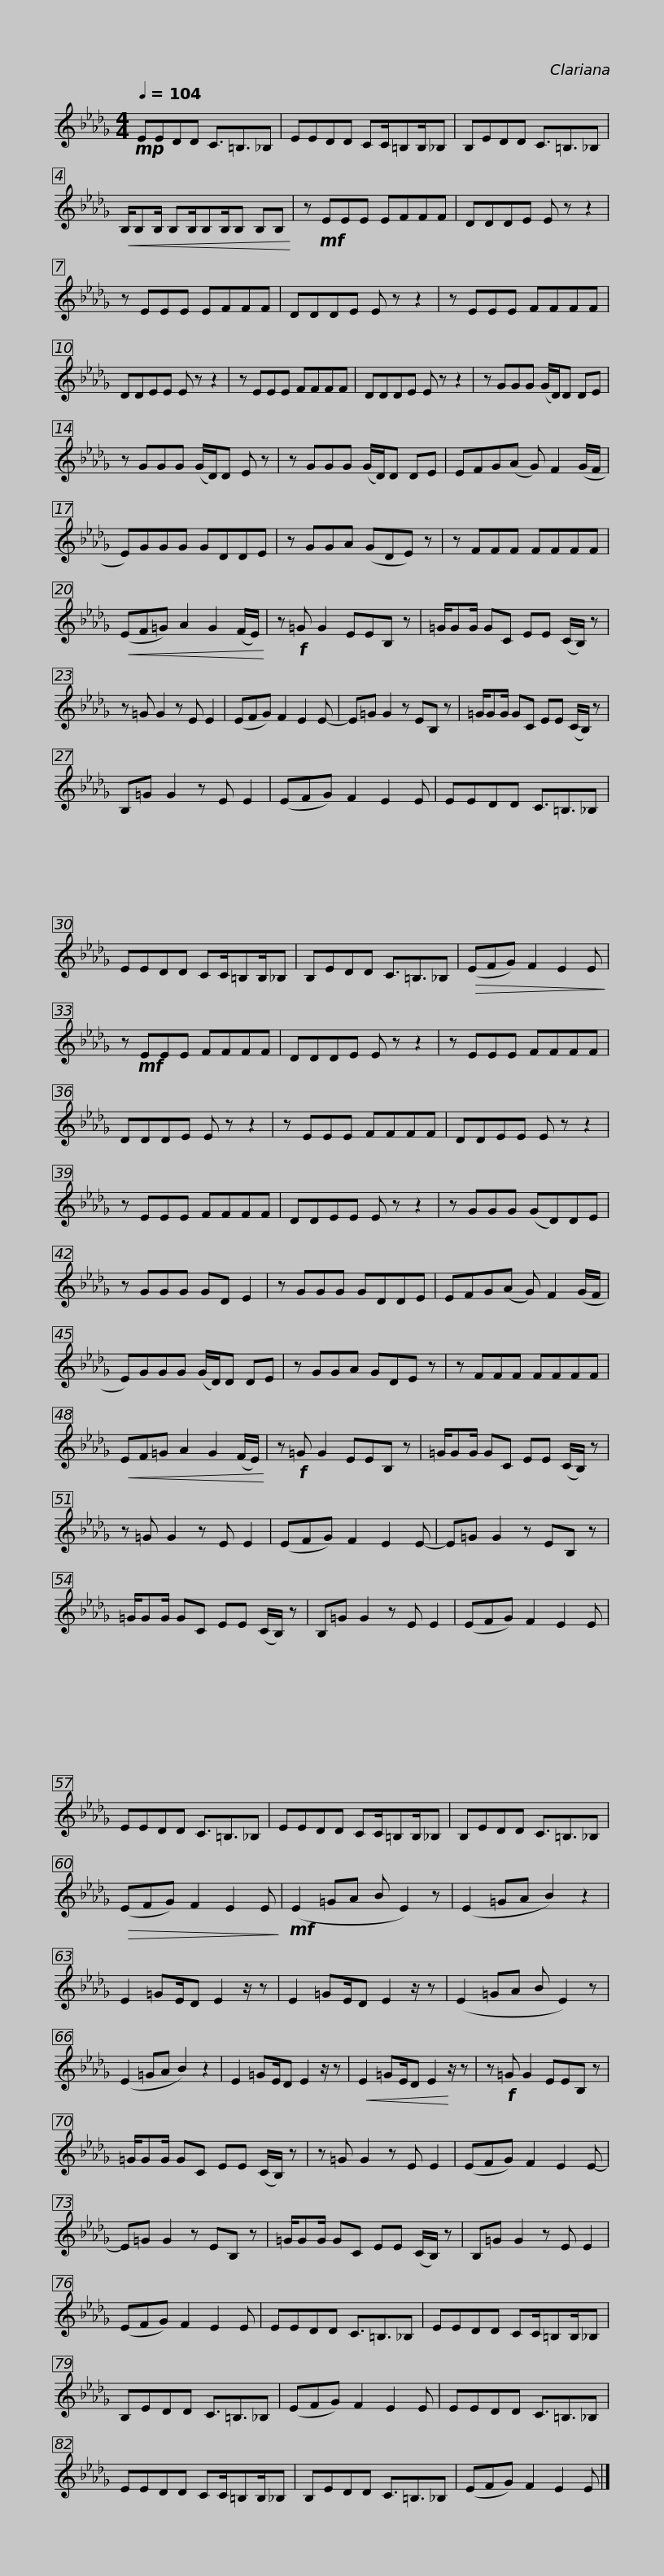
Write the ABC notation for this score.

X:1
L:1/8
Q:1/4=104
M:4/4
I:linebreak $
K:none
V:1 treble transpose=-2
V:1
[K:Db]!mp! EEDD C3/2=B,3/2_B, | EEDD CC/=B,B,/_B, | B,EDD C3/2=B,3/2_B, |$[K:Db]!<(! B,/B,B,/ B,B,/B,B,/B, B,B,!<)! | z!mf! EEE EFFF | %5
 DDDE E z z2 | z EEE EFFF | DDDE E z z2 |$ z EEE FFFF | DDEE E z z2 | %10
 z EEE FFFF | DDDE E z z2 | z GGG (G/D/)D DE |$ z GGG (G/D/)D E z | z GGG (G/D/)D DE | %15
 EFG(A G) F2 (G/F/ | E)GGG GDDE | z GGA (GDE) z |$ z FFF FFFF |!<(! (EF=G) A2 G2 (F/E/)!<)! | %20
 z!f! =G G2 EEB, z | =G/GG/ GC EE (C/B,/) z | z =G G2 z E E2 |$ (EFG) F2 E2 E- | E=G G2 z EB, z | %25
 =G/GG/ GC EE (C/B,/) z | B,=G G2 z E E2 | (EFG) F2 E2 E |$ EEDD C3/2=B,3/2_B, | EEDD CC/=B,B,/_B, | %30
 B,EDD C3/2=B,3/2_B, |!>(! (EFG) F2 E2 E!>)! |$ z!mf! EEE FFFF | DDDE E z z2 | z EEE FFFF | %35
 DDDE E z z2 | z EEE FFFF |$ DDEE E z z2 | z EEE FFFF | DDEE E z z2 | %40
 z GGG (GD)DE | z GGG GD E2 |$ z GGG GDDE | EFG(A G) F2 (G/F/ | E)GGG (G/D/)D DE | %45
 z GGA GDE z | z FFF FFFF |$!<(! EF=G A2 G2 (F/E/)!<)! | z!f! =G G2 EEB, z | =G/GG/ GC EE (C/B,/) z | %50
 z =G G2 z E E2 | (EFG) F2 E2 E- |$ E=G G2 z EB, z | =G/GG/ GC EE (C/B,/) z | B,=G G2 z E E2 | %55
 (EFG) F2 E2 E | EEDD C3/2=B,3/2_B, |$ EEDD CC/=B,B,/_B, | B,EDD C3/2=B,3/2_B, |!>(! (EFG) F2 E2 E!>)! | %60
!mf! (E2 =GA B E2) z | (E2 =GA B2) z2 |$ E2 =GE/D E2 z/ z | E2 =GE/D E2 z/ z | (E2 =GA B E2) z | %65
 (E2 =GA B2) z2 | E2 =GE/D E2 z/ z |!<(! E2 =GE/D E2!<)! z/ z |$ z!f! =G G2 EEB, z | =G/GG/ GC EE (C/B,/) z | %70
 z =G G2 z E E2 | (EFG) F2 E2 E- | E=G G2 z EB, z |$ =G/GG/ GC EE (C/B,/) z | B,=G G2 z E E2 | %75
 (EFG) F2 E2 E | EEDD C3/2=B,3/2_B, |$ EEDD CC/=B,B,/_B, | B,EDD C3/2=B,3/2_B, | (EFG) F2 E2 E | %80
 EEDD C3/2=B,3/2_B, |$ EEDD CC/=B,B,/_B, | B,EDD C3/2=B,3/2_B, | (EFG) F2 E2 E |] %84
